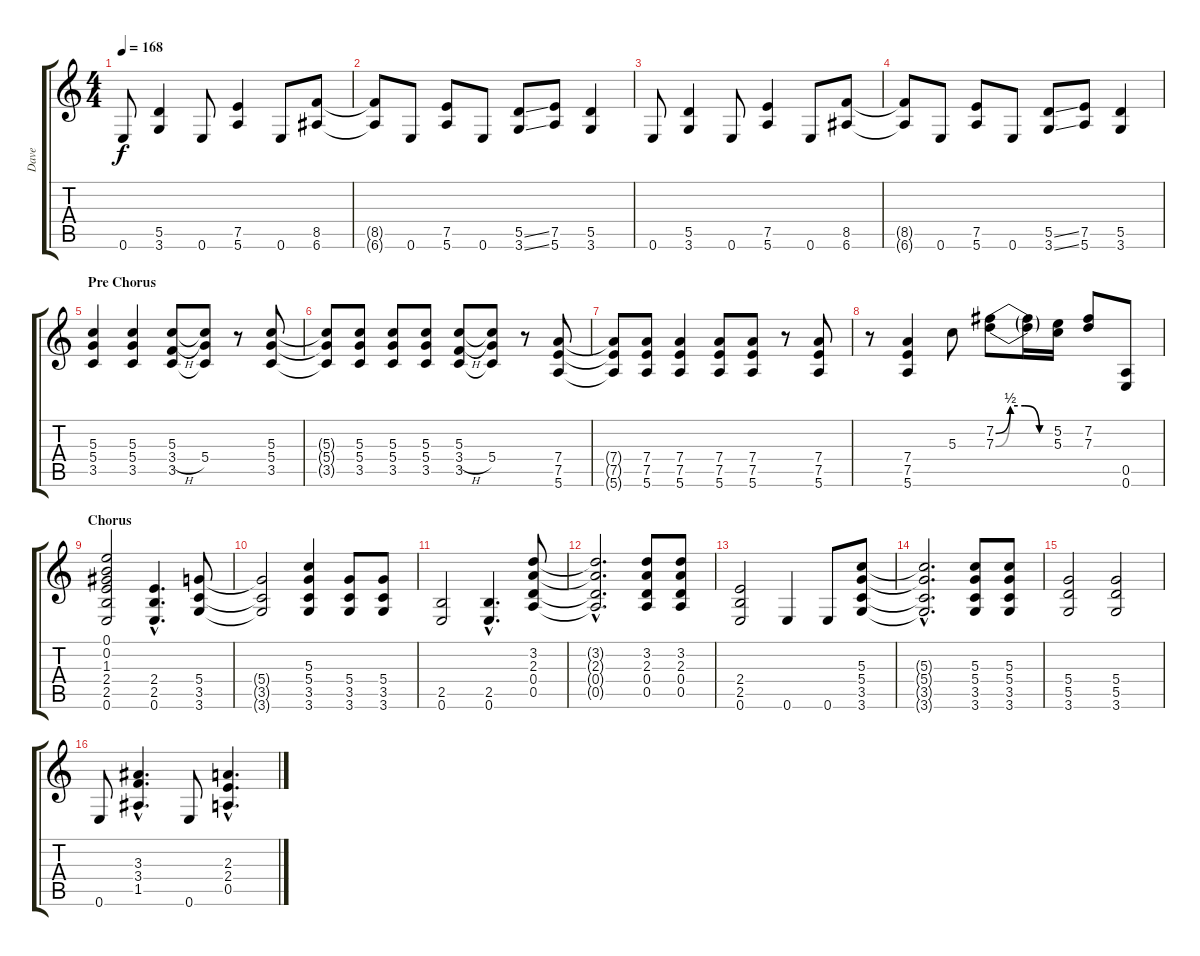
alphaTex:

\track ("Dave" "Dave") {instrument distortionguitar}
\staff {score tabs}
\tuning (E4 B3 G3 D3 A2 E2) {hide}
\ts (4 4)
\tempo 168
\clef g2
\ks c
0.6.8{dy f} (5.5 3.6).4 0.6.8 (7.5 5.6).4 0.6.8 (8.5 6.6).8 |
(8.5{t} 6.6{t}).8 0.6.8 (7.5 5.6).8 0.6.8 (5.5{ss} 3.6{ss}).8 (7.5 5.6).8 (5.5 3.6).4 |
0.6.8 (5.5 3.6).4 0.6.8 (7.5 5.6).4 0.6.8 (8.5 6.6).8 |
(8.5{t} 6.6{t}).8 0.6.8 (7.5 5.6).8 0.6.8 (5.5{ss} 3.6{ss}).8 (7.5 5.6).8 (5.5 3.6).4 |
\section ("" "Pre Chorus")
(5.3 5.4 3.5).4 (5.3 5.4 3.5).4 (5.3 3.4{h} 3.5).8 (5.3{t} 5.4 3.5{t}).8 r.8 (5.3 5.4 3.5).8 |
(5.3{t} 5.4{t} 3.5{t}).8 (5.3 5.4 3.5).8 (5.3 5.4 3.5).8 (5.3 5.4 3.5).8 (5.3 3.4{h} 3.5).8 (5.3{t} 5.4 3.5{t}).8 r.8 (7.4 7.5 5.6).8 |
(7.4{t} 7.5{t} 5.6{t}).8 (7.4 7.5 5.6).8 (7.4 7.5 5.6).4 (7.4 7.5 5.6).8 (7.4 7.5 5.6).8 r.8 (7.4 7.5 5.6).8 |
r.8 (7.4 7.5 5.6).4 5.3.8 (7.2{be (custom 0 0 15 2 30 2 45 0 60 0)} 7.3{be (custom 0 0 15 2 30 2 45 0 60 0)}).8 (7.2{t} 7.3{t}).16 (5.2 5.3).16 (7.2 7.3).8 (0.5 0.6).8 |
\section ("" "Chorus")
(0.1 0.2 1.3 2.4 2.5 0.6).2 (2.4{hac} 2.5{hac} 0.6{hac}).4{d} (5.4 3.5 3.6).8 |
(5.4{t} 3.5{t} 3.6{t}).2 (5.3 5.4 3.5 3.6).4 (5.4 3.5 3.6).8 (5.4 3.5 3.6).8 |
(2.5 0.6).2 (2.5{hac} 0.6{hac}).4{d} (3.2 2.3 0.4 0.5).8 |
(3.2{hac t} 2.3{hac t} 0.4{hac t} 0.5{hac t}).2{d} (3.2 2.3 0.4 0.5).8 (3.2 2.3 0.4 0.5).8 |
(2.4 2.5 0.6).2 0.6.4 0.6.8 (5.3 5.4 3.5 3.6).8 |
(5.3{hac t} 5.4{hac t} 3.5{hac t} 3.6{hac t}).2{d} (5.3 5.4 3.5 3.6).8 (5.3 5.4 3.5 3.6).8 |
(5.4 5.5 3.6).2 (5.4 5.5 3.6).2 |
0.6.8 (3.3{hac} 3.4{hac} 1.5{hac}).4{d} 0.6.8 (2.3{hac} 2.4{hac} 0.5{hac}).4{d}
